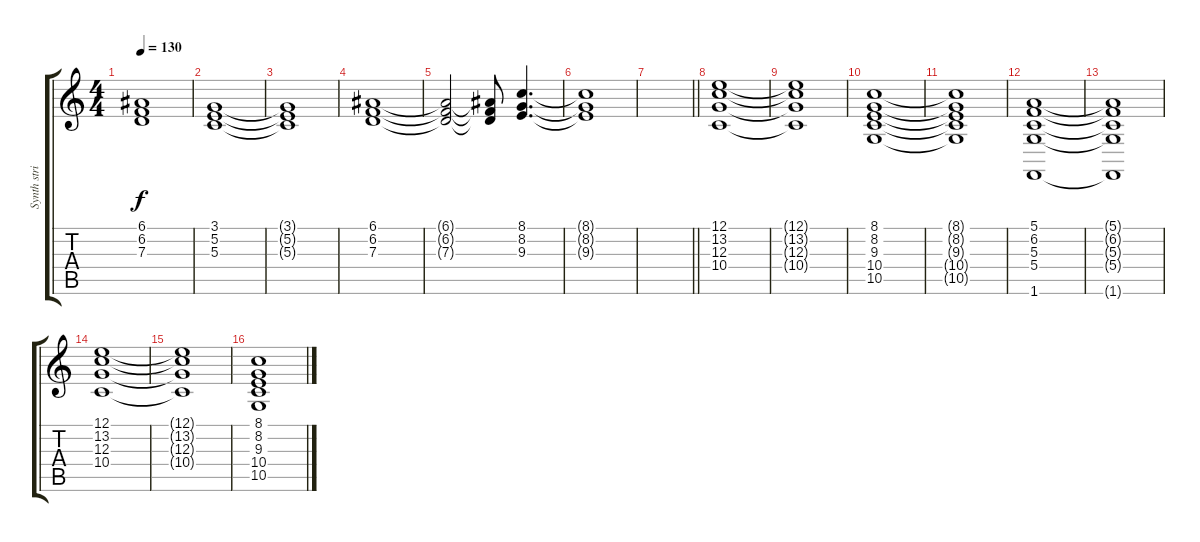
\track ("Synth strings" "Synth stri") {instrument stringensemble1}
\staff {score tabs}
\tuning (E4 B3 G3 D3 A2 E2) {hide}
\ts (4 4)
\tempo 130
\clef g2
\ks c
(6.1{t} 6.2{t} 7.3{t}).1{dy f} |
(3.1 5.2 5.3).1 |
(3.1{t} 5.2{t} 5.3{t}).1 |
(6.1 6.2 7.3).1 |
(6.1{t} 6.2{t} 7.3{t}).2 (6.1{t} 6.2{t} 7.3{t}).8 (8.1 8.2 9.3).4{d} |
(8.1{t} 8.2{t} 9.3{t}).1 |
\barLineRight lightlight
|
(12.1 13.2 12.3 10.4).1 |
(12.1{t} 13.2{t} 12.3{t} 10.4{t}).1 |
(8.1 8.2 9.3 10.4 10.5).1 |
(8.1{t} 8.2{t} 9.3{t} 10.4{t} 10.5{t}).1 |
(5.1 6.2 5.3 5.4 1.6).1 |
(5.1{t} 6.2{t} 5.3{t} 5.4{t} 1.6{t}).1 |
(12.1 13.2 12.3 10.4).1 |
(12.1{t} 13.2{t} 12.3{t} 10.4{t}).1 |
(8.1 8.2 9.3 10.4 10.5).1
